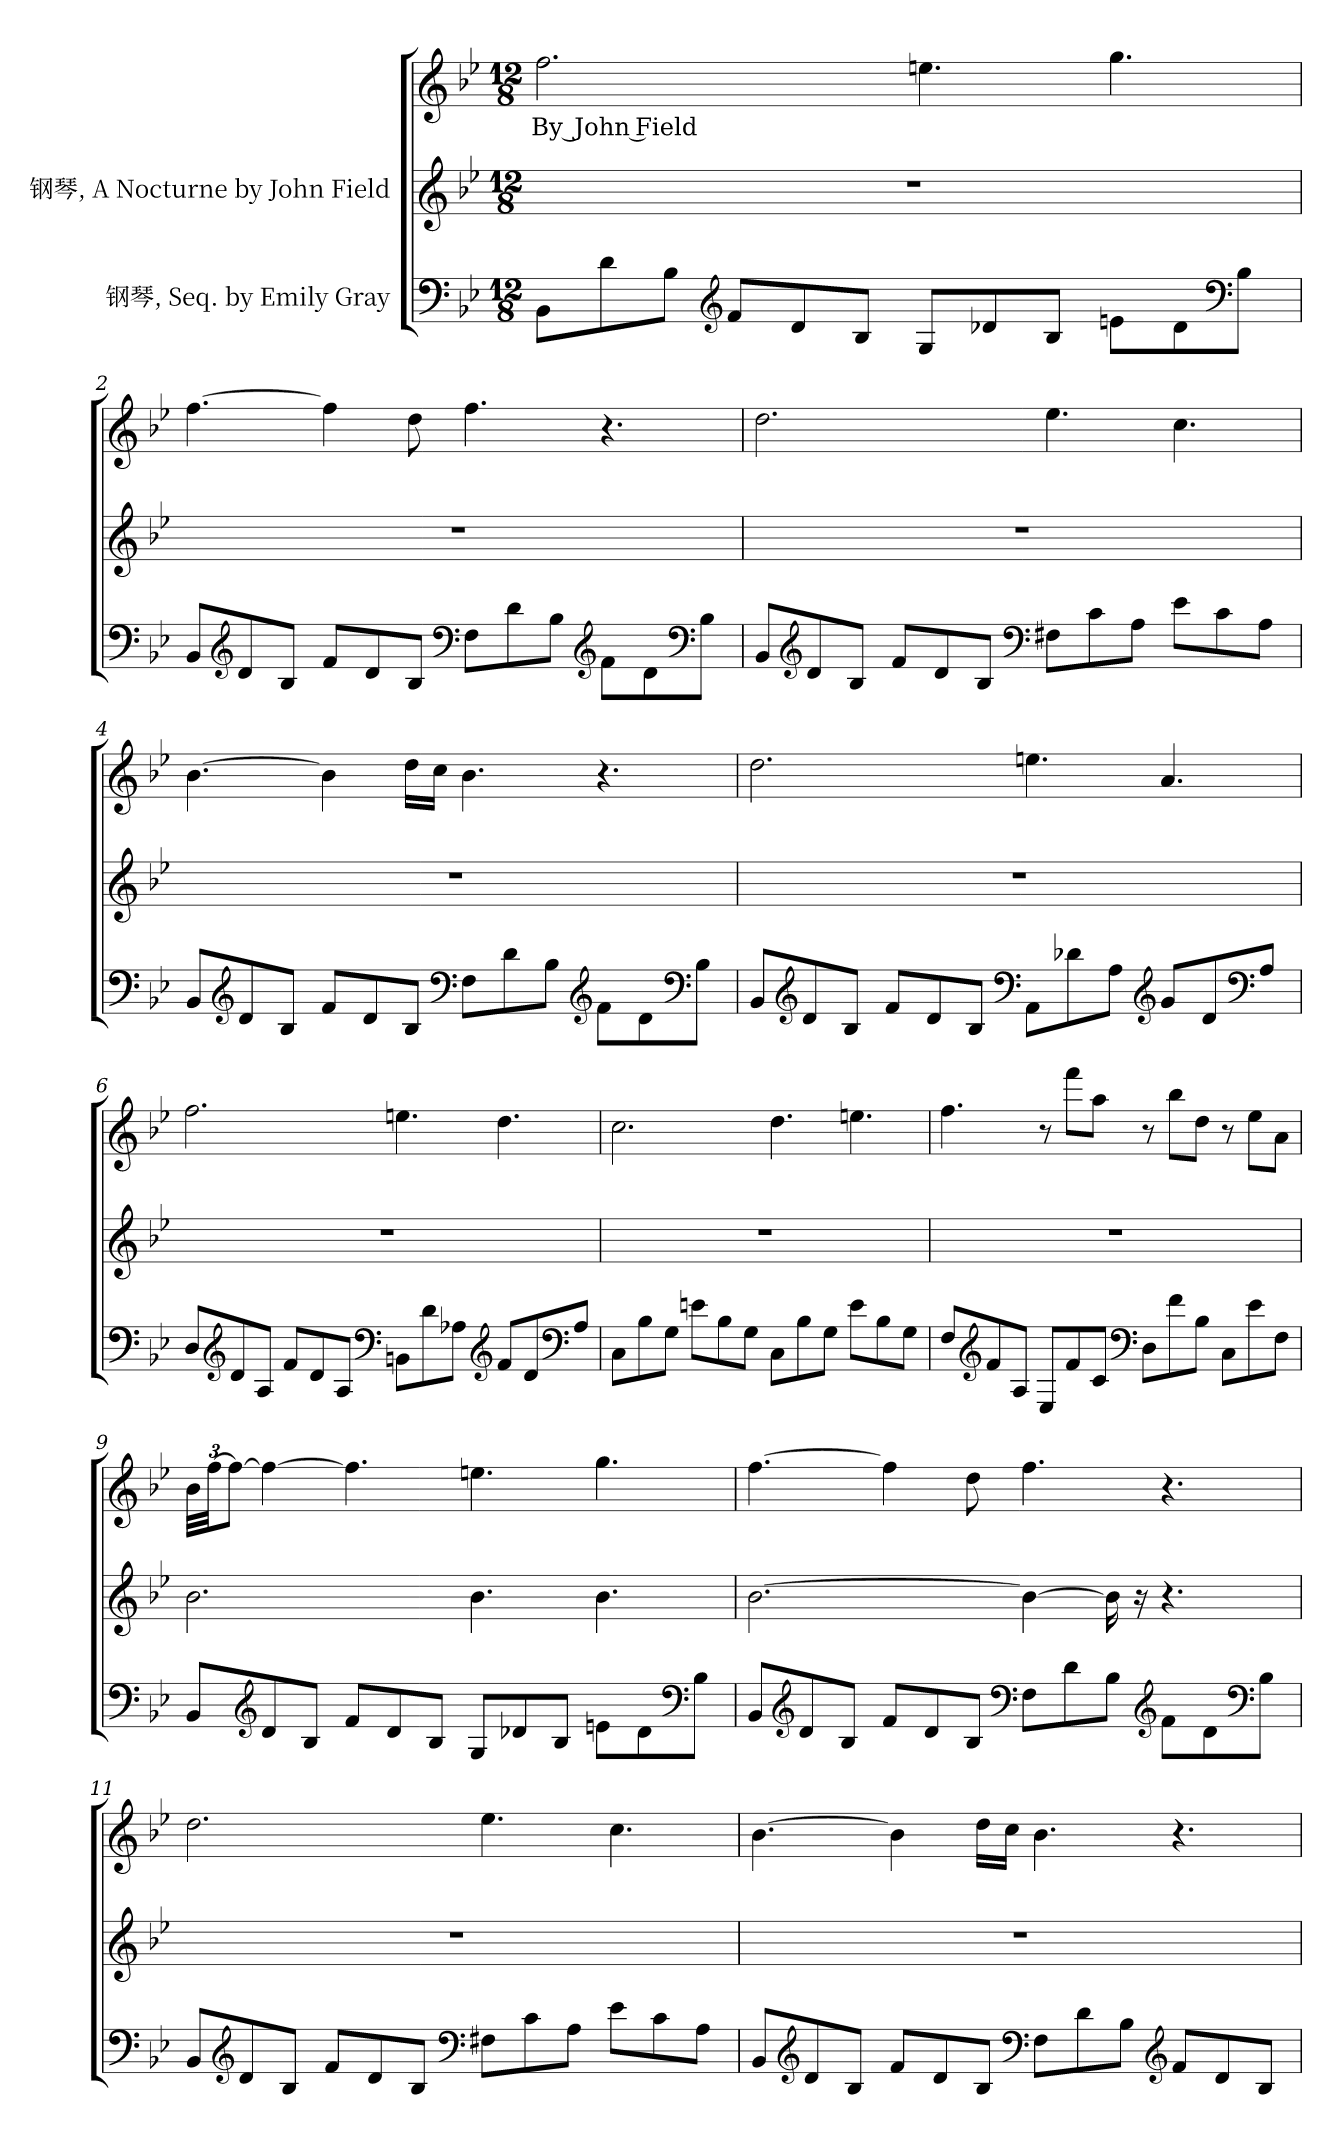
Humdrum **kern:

**kern	**kern	**kern	**text
*part2	*part1	*part1	*part1
*staff3	*staff2	*staff1	*staff1
*I"钢琴, Seq. by Emily Gray	*I"钢琴, A Nocturne by John Field	*	*
*clefF4	*clefG2	*clefG2	*
*k[b-e-]	*k[b-e-]	*k[b-e-]	*
*M12/8	*M12/8	*M12/8	*
*MM90	*MM90	*MM90	*
=1	=1	=1	=1
8BB-\L	1.r	2.ff\	By John Field
8d\	.	.	.
8B-\J	.	.	.
*clefG2	*	*	*
8f/L	.	.	.
8d/	.	.	.
8B-/J	.	.	.
8G/L	.	4.een\	.
8d-X/	.	.	.
8B-/J	.	.	.
8en\L	.	4.gg\	.
8d-\	.	.	.
*clefF4	*	*	*
8B-\J	.	.	.
!!LO:LB:g=z
=2	=2	=2	=2
8BB-/L	1.r	[4.ff\	.
*clefG2	*	*	*
8d/	.	.	.
8B-/J	.	.	.
8f/L	.	4ff\]	.
8d/	.	.	.
8B-/J	.	8dd\	.
*clefF4	*	*	*
8F\L	.	4.ff\	.
8d\	.	.	.
8B-\J	.	.	.
*clefG2	*	*	*
8f\L	.	4.r	.
8d\	.	.	.
*clefF4	*	*	*
8B-\J	.	.	.
=3	=3	=3	=3
8BB-/L	1.r	2.dd\	.
*clefG2	*	*	*
8d/	.	.	.
8B-/J	.	.	.
8f/L	.	.	.
8d/	.	.	.
8B-/J	.	.	.
*clefF4	*	*	*
8F#X\L	.	4.ee-\	.
8c\	.	.	.
8A\J	.	.	.
8e-\L	.	4.cc\	.
8c\	.	.	.
8A\J	.	.	.
!!LO:LB:g=z
=4	=4	=4	=4
8BB-/L	1.r	[4.b-\	.
*clefG2	*	*	*
8d/	.	.	.
8B-/J	.	.	.
8f/L	.	4b-\]	.
8d/	.	.	.
8B-/J	.	16dd\LL	.
.	.	16cc\JJ	.
*clefF4	*	*	*
8F\L	.	4.b-\	.
8d\	.	.	.
8B-\J	.	.	.
*clefG2	*	*	*
8f\L	.	4.r	.
8d\	.	.	.
*clefF4	*	*	*
8B-\J	.	.	.
=5	=5	=5	=5
8BB-/L	1.r	2.dd\	.
*clefG2	*	*	*
8d/	.	.	.
8B-/J	.	.	.
8f/L	.	.	.
8d/	.	.	.
8B-/J	.	.	.
*clefF4	*	*	*
8AA\L	.	4.een\	.
8d-X\	.	.	.
8A\J	.	.	.
*clefG2	*	*	*
8g/L	.	4.a/	.
8d-/	.	.	.
*clefF4	*	*	*
8A/J	.	.	.
!!LO:LB:g=z
=6	=6	=6	=6
8D/L	1.r	2.ff\	.
*clefG2	*	*	*
8d/	.	.	.
8A/J	.	.	.
8f/L	.	.	.
8d/	.	.	.
8A/J	.	.	.
*clefF4	*	*	*
8BBn\L	.	4.een\	.
8d\	.	.	.
8A-X\J	.	.	.
*clefG2	*	*	*
8f/L	.	4.dd\	.
8d/	.	.	.
*clefF4	*	*	*
8A-/J	.	.	.
=7	=7	=7	=7
8C\L	1.r	2.cc\	.
8B-\	.	.	.
8G\J	.	.	.
8en\L	.	.	.
8B-\	.	.	.
8G\J	.	.	.
8C\L	.	4.dd\	.
8B-\	.	.	.
8G\J	.	.	.
8e\L	.	4.een\	.
8B-\	.	.	.
8G\J	.	.	.
!!LO:PB:g=z
=8	=8	=8	=8
8F/L	1.r	4.ff\	.
*clefG2	*	*	*
8f/	.	.	.
8A/J	.	.	.
*	*	*MM84	*
8E-/L	.	8r	.
8f/	.	8fff\L	.
8c/J	.	8aa\J	.
*clefF4	*	*	*
*	*	*MM81	*
8D\L	.	8r	.
8f\	.	8bb-\L	.
8B-\J	.	8dd\J	.
*	*	*MM78	*
8C\L	.	8r	.
8e-\	.	8ee-\L	.
8F\J	.	8a\J	.
=9	=9	=9	=9
*	*	*Xbrackettup	*
*	*	*MM90	*
8BB-/L	2.b-\	48b-\LLL	.
.	.	[48ff\JJ	.
.	.	12ff\J_	.
*clefG2	*	*	*
8d/	.	4ff\_	.
8B-/J	.	.	.
8f/L	.	4.ff\]	.
8d/	.	.	.
8B-/J	.	.	.
8G/L	4.b-\	4.een\	.
8d-X/	.	.	.
8B-/J	.	.	.
8en\L	4.b-\	4.gg\	.
8d-\	.	.	.
*clefF4	*	*	*
8B-\J	.	.	.
!!LO:LB:g=z
=10	=10	=10	=10
8BB-/L	[2.b-\	[4.ff\	.
*clefG2	*	*	*
8d/	.	.	.
8B-/J	.	.	.
8f/L	.	4ff\]	.
8d/	.	.	.
8B-/J	.	8dd\	.
*clefF4	*	*	*
8F\L	4b-\_	4.ff\	.
8d\	.	.	.
8B-\J	16b-\]	.	.
.	16r	.	.
*clefG2	*	*	*
8f\L	4.r	4.r	.
8d\	.	.	.
*clefF4	*	*	*
8B-\J	.	.	.
=11	=11	=11	=11
8BB-/L	1.r	2.dd\	.
*clefG2	*	*	*
8d/	.	.	.
8B-/J	.	.	.
8f/L	.	.	.
8d/	.	.	.
8B-/J	.	.	.
*clefF4	*	*	*
8F#X\L	.	4.ee-\	.
8c\	.	.	.
8A\J	.	.	.
8e-\L	.	4.cc\	.
8c\	.	.	.
8A\J	.	.	.
!!LO:LB:g=z
=12	=12	=12	=12
8BB-/L	1.r	[4.b-\	.
*clefG2	*	*	*
8d/	.	.	.
8B-/J	.	.	.
8f/L	.	4b-\]	.
8d/	.	.	.
8B-/J	.	16dd\LL	.
.	.	16cc\JJ	.
*clefF4	*	*	*
8F\L	.	4.b-\	.
8d\	.	.	.
8B-\J	.	.	.
*clefG2	*	*	*
8f/L	.	4.r	.
8d/	.	.	.
8B-/J	.	.	.
=	=	=	=
*-	*-	*-	*-
